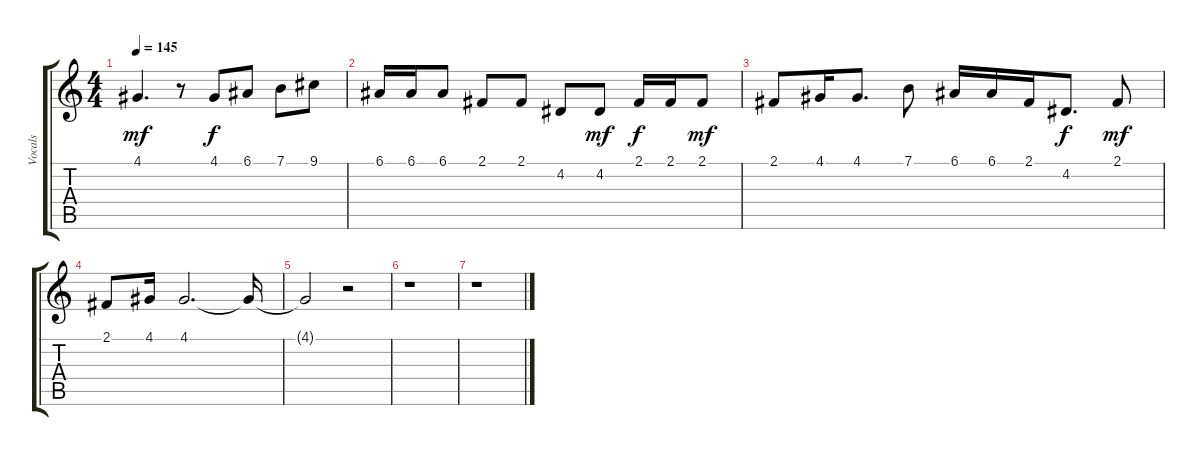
\track ("Vocals" "Vocals") {instrument lead2sawtooth}
\staff {score tabs}
\tuning (E4 B3 G3 D3 A2 E2) {hide}
\ts (4 4)
\tempo 145
\clef g2
\ks c
4.1.4{d dy mf} r.8 4.1.8{dy f} 6.1.8 7.1.8 9.1.8 |
6.1.16 6.1.16 6.1.8 2.1.8 2.1.8 4.2.8 4.2.8{dy mf} 2.1.16{dy f} 2.1.16 2.1.8{dy mf} |
2.1.8 4.1.16 4.1.8{d} 7.1.8 6.1.16 6.1.16 2.1.16 4.2.8{d dy f} 2.1.8{dy mf} |
2.1.8 4.1.16 4.1.2{d} 4.1{t}.16 |
4.1{t}.2 r.2 |
r.1 |
r.1
